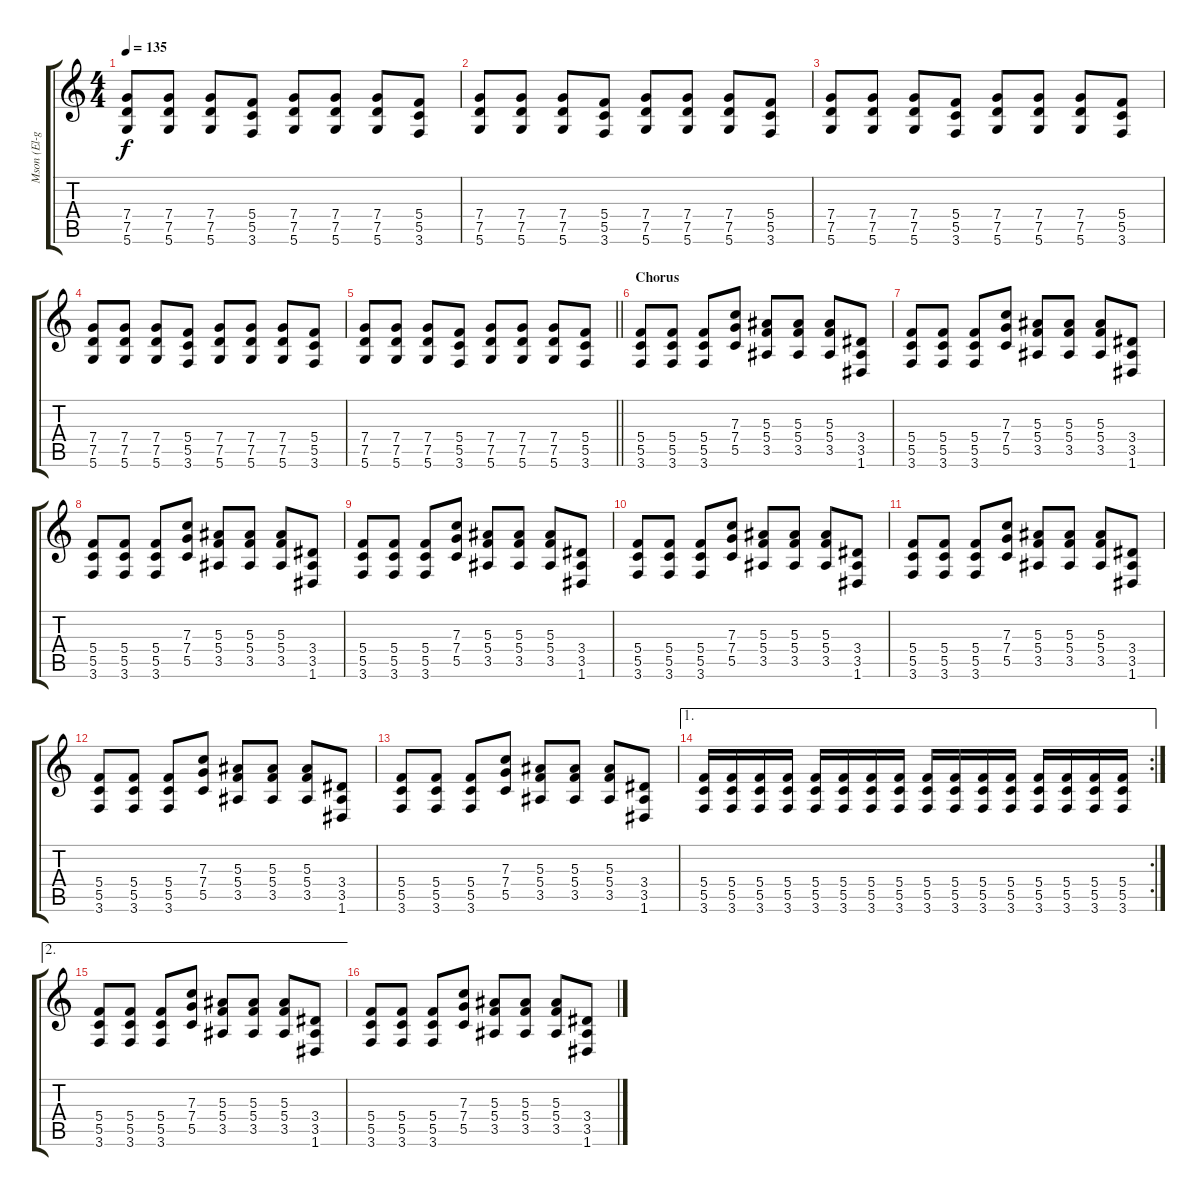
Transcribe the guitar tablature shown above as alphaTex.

\track ("Mson (El-gitarr)" "Mson (El-g") {instrument overdrivenguitar}
\staff {score tabs}
\tuning (D4 A3 F3 C3 G2 D2) {hide}
\ts (4 4)
\tempo 135
\clef g2
\ks c
(7.4 7.5 5.6).8{dy f} (7.4 7.5 5.6).8 (7.4 7.5 5.6).8 (5.4 5.5 3.6).8 (7.4 7.5 5.6).8 (7.4 7.5 5.6).8 (7.4 7.5 5.6).8 (5.4 5.5 3.6).8 |
(7.4 7.5 5.6).8 (7.4 7.5 5.6).8 (7.4 7.5 5.6).8 (5.4 5.5 3.6).8 (7.4 7.5 5.6).8 (7.4 7.5 5.6).8 (7.4 7.5 5.6).8 (5.4 5.5 3.6).8 |
(7.4 7.5 5.6).8 (7.4 7.5 5.6).8 (7.4 7.5 5.6).8 (5.4 5.5 3.6).8 (7.4 7.5 5.6).8 (7.4 7.5 5.6).8 (7.4 7.5 5.6).8 (5.4 5.5 3.6).8 |
(7.4 7.5 5.6).8 (7.4 7.5 5.6).8 (7.4 7.5 5.6).8 (5.4 5.5 3.6).8 (7.4 7.5 5.6).8 (7.4 7.5 5.6).8 (7.4 7.5 5.6).8 (5.4 5.5 3.6).8 |
\barLineRight lightlight
(7.4 7.5 5.6).8 (7.4 7.5 5.6).8 (7.4 7.5 5.6).8 (5.4 5.5 3.6).8 (7.4 7.5 5.6).8 (7.4 7.5 5.6).8 (7.4 7.5 5.6).8 (5.4 5.5 3.6).8 |
\section ("" "Chorus")
(5.4 5.5 3.6).8 (5.4 5.5 3.6).8 (5.4 5.5 3.6).8 (7.3 7.4 5.5).8 (5.3 5.4 3.5).8 (5.3 5.4 3.5).8 (5.3 5.4 3.5).8 (3.4 3.5 1.6).8 |
(5.4 5.5 3.6).8 (5.4 5.5 3.6).8 (5.4 5.5 3.6).8 (7.3 7.4 5.5).8 (5.3 5.4 3.5).8 (5.3 5.4 3.5).8 (5.3 5.4 3.5).8 (3.4 3.5 1.6).8 |
(5.4 5.5 3.6).8 (5.4 5.5 3.6).8 (5.4 5.5 3.6).8 (7.3 7.4 5.5).8 (5.3 5.4 3.5).8 (5.3 5.4 3.5).8 (5.3 5.4 3.5).8 (3.4 3.5 1.6).8 |
(5.4 5.5 3.6).8 (5.4 5.5 3.6).8 (5.4 5.5 3.6).8 (7.3 7.4 5.5).8 (5.3 5.4 3.5).8 (5.3 5.4 3.5).8 (5.3 5.4 3.5).8 (3.4 3.5 1.6).8 |
(5.4 5.5 3.6).8 (5.4 5.5 3.6).8 (5.4 5.5 3.6).8 (7.3 7.4 5.5).8 (5.3 5.4 3.5).8 (5.3 5.4 3.5).8 (5.3 5.4 3.5).8 (3.4 3.5 1.6).8 |
(5.4 5.5 3.6).8 (5.4 5.5 3.6).8 (5.4 5.5 3.6).8 (7.3 7.4 5.5).8 (5.3 5.4 3.5).8 (5.3 5.4 3.5).8 (5.3 5.4 3.5).8 (3.4 3.5 1.6).8 |
(5.4 5.5 3.6).8 (5.4 5.5 3.6).8 (5.4 5.5 3.6).8 (7.3 7.4 5.5).8 (5.3 5.4 3.5).8 (5.3 5.4 3.5).8 (5.3 5.4 3.5).8 (3.4 3.5 1.6).8 |
(5.4 5.5 3.6).8 (5.4 5.5 3.6).8 (5.4 5.5 3.6).8 (7.3 7.4 5.5).8 (5.3 5.4 3.5).8 (5.3 5.4 3.5).8 (5.3 5.4 3.5).8 (3.4 3.5 1.6).8 |
\ae 1
\rc 2
(5.4 5.5 3.6).16 (5.4 5.5 3.6).16 (5.4 5.5 3.6).16 (5.4 5.5 3.6).16 (5.4 5.5 3.6).16 (5.4 5.5 3.6).16 (5.4 5.5 3.6).16 (5.4 5.5 3.6).16 (5.4 5.5 3.6).16 (5.4 5.5 3.6).16 (5.4 5.5 3.6).16 (5.4 5.5 3.6).16 (5.4 5.5 3.6).16 (5.4 5.5 3.6).16 (5.4 5.5 3.6).16 (5.4 5.5 3.6).16 |
\ae 2
(5.4 5.5 3.6).8 (5.4 5.5 3.6).8 (5.4 5.5 3.6).8 (7.3 7.4 5.5).8 (5.3 5.4 3.5).8 (5.3 5.4 3.5).8 (5.3 5.4 3.5).8 (3.4 3.5 1.6).8 |
(5.4 5.5 3.6).8 (5.4 5.5 3.6).8 (5.4 5.5 3.6).8 (7.3 7.4 5.5).8 (5.3 5.4 3.5).8 (5.3 5.4 3.5).8 (5.3 5.4 3.5).8 (3.4 3.5 1.6).8
